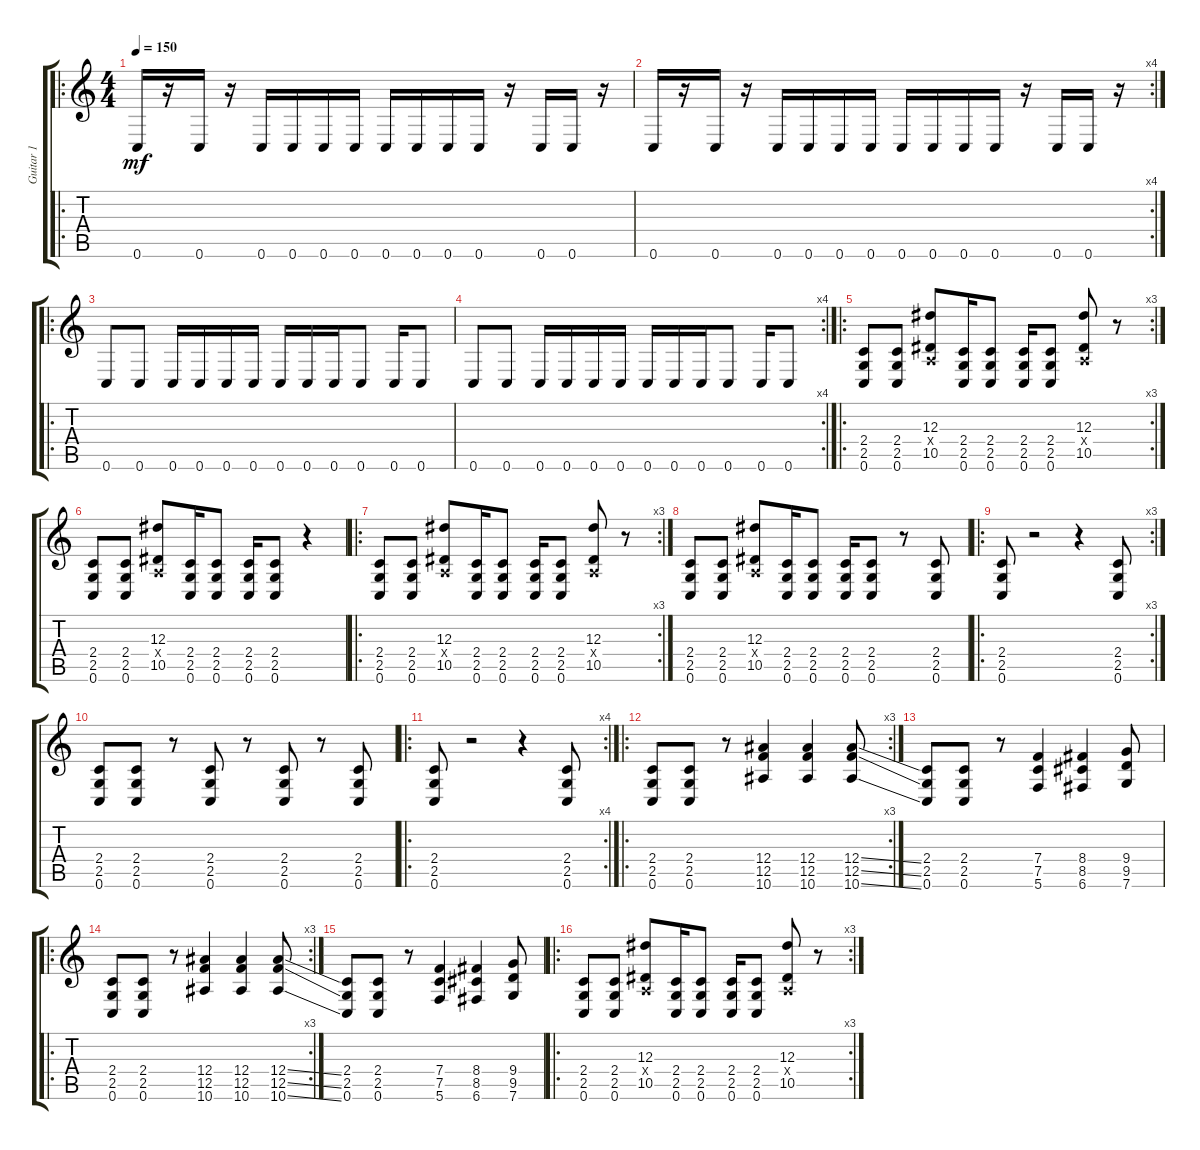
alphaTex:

\track ("Guitar 1" "Guitar 1") {instrument overdrivenguitar}
\staff {score tabs}
\tuning (C4 G3 Eb3 Bb2 F2 C2) {hide}
\ro
\ts (4 4)
\tempo 150
\clef g2
\ks c
0.6.16{dy mf balance 0 instrument overdrivenguitar} r.16 0.6.16{balance 2} r.16 0.6.16{balance 3} 0.6.16 0.6.16 0.6.16{balance 5} 0.6.16 0.6.16 0.6.16{balance 6} 0.6.16 r.16 0.6.16{balance 8} 0.6.16 r.16 |
\rc 4
0.6.16{balance 8} r.16 0.6.16{balance 10} r.16 0.6.16{balance 11} 0.6.16 0.6.16 0.6.16{balance 13} 0.6.16 0.6.16 0.6.16{balance 14} 0.6.16 r.16 0.6.16{balance 16} 0.6.16 r.16 |
\ro
0.6.8{balance 0} 0.6.8{balance 2} 0.6.16{balance 3} 0.6.16{balance 5} 0.6.16{balance 6} 0.6.16{balance 8} 0.6.16{balance 8} 0.6.16{balance 10} 0.6.16{balance 11} 0.6.8{balance 13} 0.6.16{balance 14} 0.6.8{balance 16} |
\rc 4
0.6.8{balance 16} 0.6.8{balance 14} 0.6.16{balance 13} 0.6.16{balance 11} 0.6.16{balance 10} 0.6.16{balance 8} 0.6.16{balance 8} 0.6.16{balance 6} 0.6.16{balance 5} 0.6.8{balance 3} 0.6.16{balance 2} 0.6.8{balance 0} |
\ro
\rc 3
(2.4 2.5 0.6).8 (2.4 2.5 0.6).8 (12.3 -1.4{x} 10.5).8 (2.4 2.5 0.6).16 (2.4 2.5 0.6).8 (2.4 2.5 0.6).16 (2.4 2.5 0.6).8 (12.3 -1.4{x} 10.5).8 r.8 |
(2.4 2.5 0.6).8 (2.4 2.5 0.6).8 (12.3 -1.4{x} 10.5).8 (2.4 2.5 0.6).16 (2.4 2.5 0.6).8 (2.4 2.5 0.6).16 (2.4 2.5 0.6).8 r.4 |
\ro
\rc 3
(2.4 2.5 0.6).8 (2.4 2.5 0.6).8 (12.3 -1.4{x} 10.5).8 (2.4 2.5 0.6).16 (2.4 2.5 0.6).8 (2.4 2.5 0.6).16 (2.4 2.5 0.6).8 (12.3 -1.4{x} 10.5).8 r.8 |
(2.4 2.5 0.6).8 (2.4 2.5 0.6).8 (12.3 -1.4{x} 10.5).8 (2.4 2.5 0.6).16 (2.4 2.5 0.6).8 (2.4 2.5 0.6).16 (2.4 2.5 0.6).8 r.8 (2.4 2.5 0.6).8 |
\ro
\rc 3
(2.4 2.5 0.6).8 r.2 r.4 (2.4 2.5 0.6).8 |
(2.4 2.5 0.6).8 (2.4 2.5 0.6).8 r.8 (2.4 2.5 0.6).8 r.8 (2.4 2.5 0.6).8 r.8 (2.4 2.5 0.6).8 |
\ro
\rc 4
(2.4 2.5 0.6).8 r.2 r.4 (2.4 2.5 0.6).8 |
\ro
\rc 3
(2.4 2.5 0.6).8 (2.4 2.5 0.6).8 r.8 (12.4 12.5 10.6).4 (12.4 12.5 10.6).4 (12.4{ss} 12.5{ss} 10.6{ss}).8 |
(2.4 2.5 0.6).8 (2.4 2.5 0.6).8 r.8 (7.4 7.5 5.6).4 (8.4 8.5 6.6).4 (9.4 9.5 7.6).8 |
\ro
\rc 3
(2.4 2.5 0.6).8 (2.4 2.5 0.6).8 r.8 (12.4 12.5 10.6).4 (12.4 12.5 10.6).4 (12.4{ss} 12.5{ss} 10.6{ss}).8 |
(2.4 2.5 0.6).8 (2.4 2.5 0.6).8 r.8 (7.4 7.5 5.6).4 (8.4 8.5 6.6).4 (9.4 9.5 7.6).8 |
\ro
\rc 3
(2.4 2.5 0.6).8 (2.4 2.5 0.6).8 (12.3 -1.4{x} 10.5).8 (2.4 2.5 0.6).16 (2.4 2.5 0.6).8 (2.4 2.5 0.6).16 (2.4 2.5 0.6).8 (12.3 -1.4{x} 10.5).8 r.8
